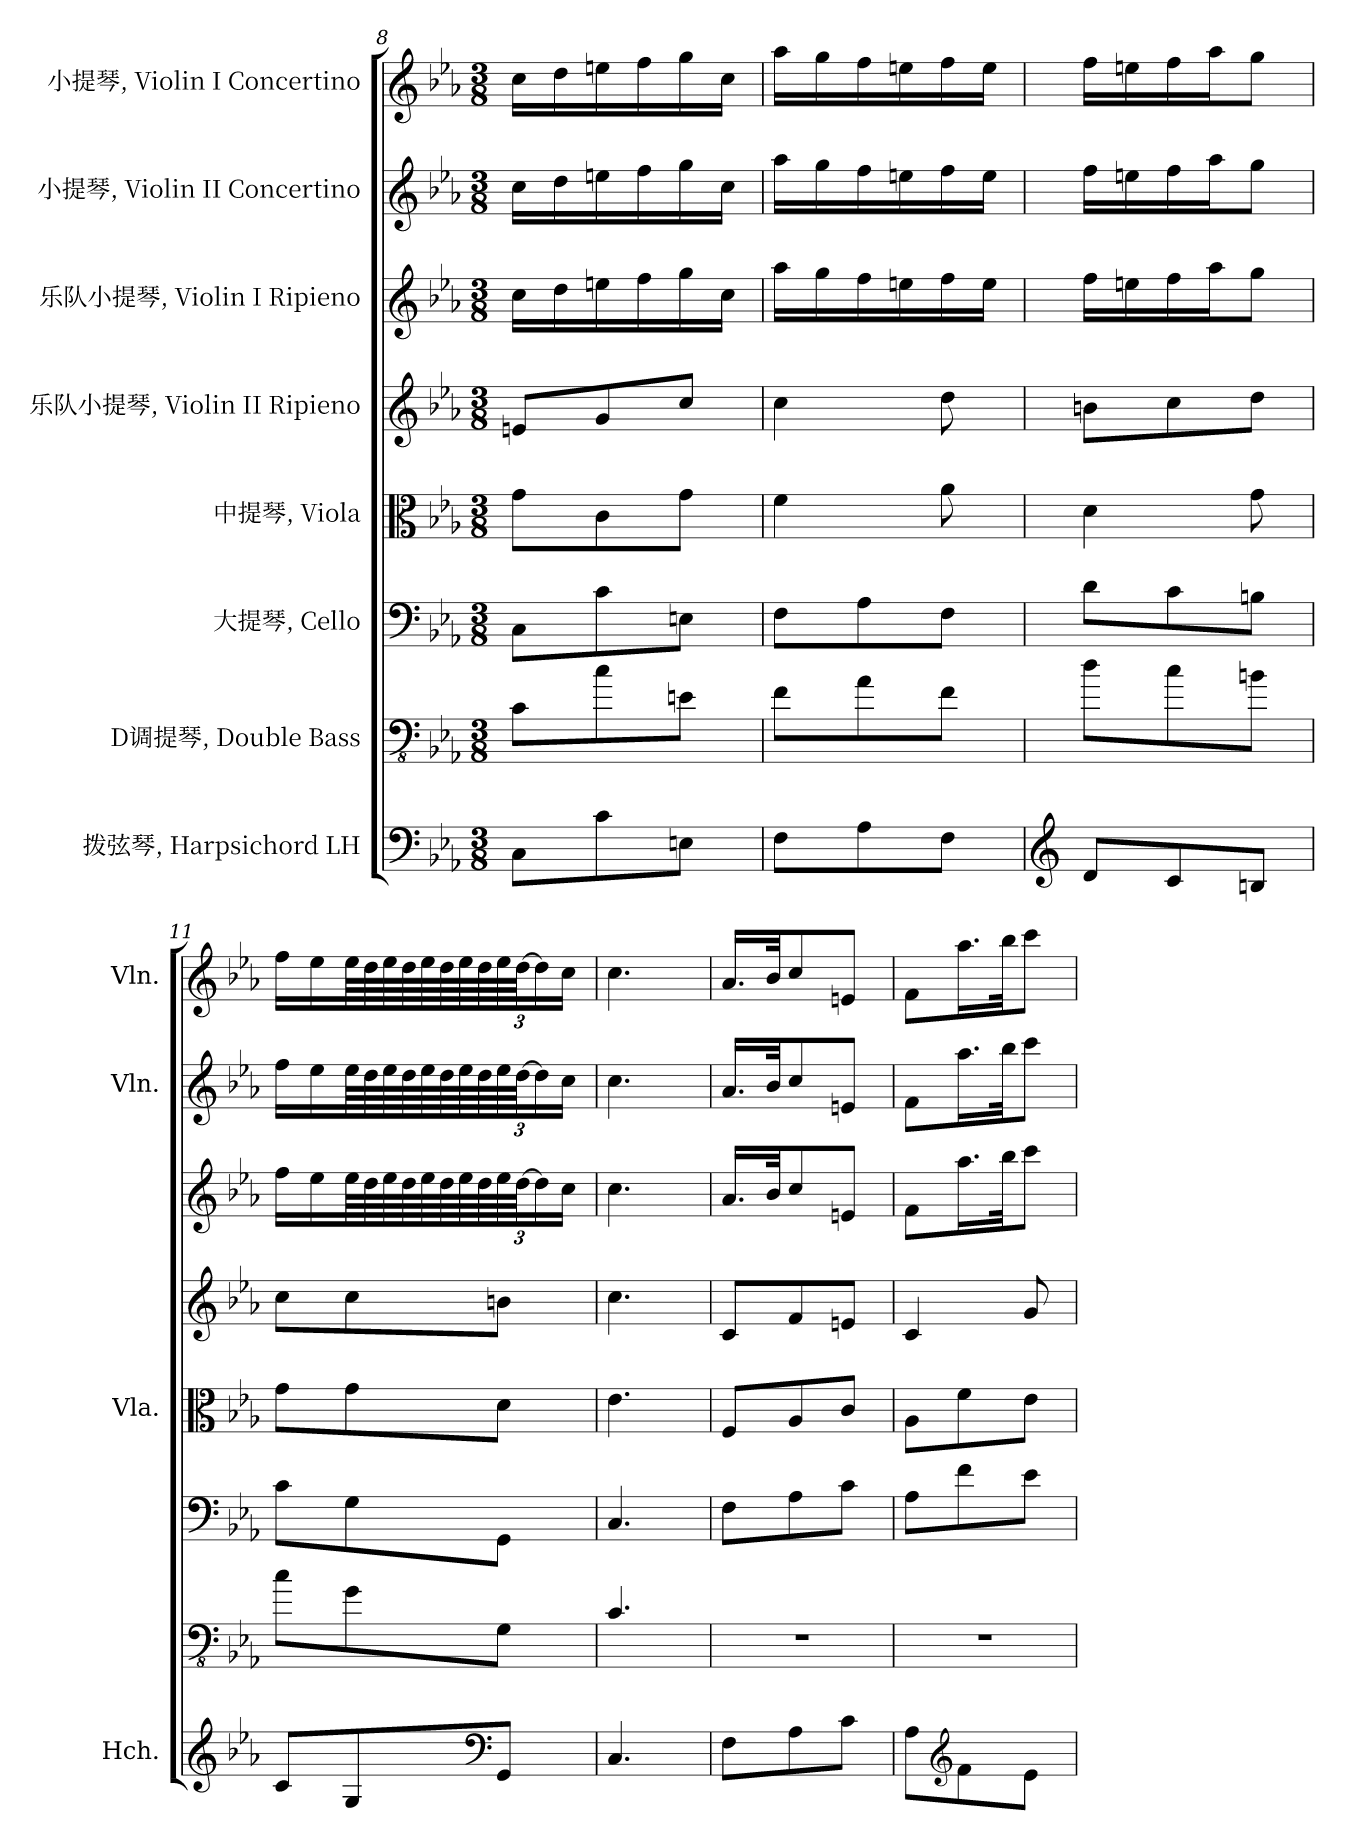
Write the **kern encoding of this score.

**kern	**kern	**kern	**kern	**kern	**kern	**kern	**kern
*part8	*part7	*part6	*part5	*part4	*part3	*part2	*part1
*staff8	*staff7	*staff6	*staff5	*staff4	*staff3	*staff2	*staff1
*I"拨弦琴, Harpsichord LH	*I"D调提琴, Double Bass	*I"大提琴, Cello	*I"中提琴, Viola	*I"乐队小提琴, Violin II Ripieno	*I"乐队小提琴, Violin I Ripieno	*I"小提琴, Violin II Concertino	*I"小提琴, Violin I Concertino
*I'Hch.	*	*	*I'Vla.	*	*	*I'Vln.	*I'Vln.
*clefF4	*clefFv4	*clefF4	*clefC3	*clefG2	*clefG2	*clefG2	*clefG2
*	*ITrd7c12	*	*	*	*	*	*
*k[b-e-a-]	*k[b-e-a-]	*k[b-e-a-]	*k[b-e-a-]	*k[b-e-a-]	*k[b-e-a-]	*k[b-e-a-]	*k[b-e-a-]
*M3/8	*M3/8	*M3/8	*M3/8	*M3/8	*M3/8	*M3/8	*M3/8
=8	=8	=8	=8	=8	=8	=8	=8
8C\L	8CC\L	8C\L	8g\L	8en/L	16cc\LL	16cc\LL	16cc\LL
.	.	.	.	.	16dd\	16dd\	16dd\
8c\	8C\	8c\	8c\	8g/	16een\	16een\	16een\
.	.	.	.	.	16ff\	16ff\	16ff\
8En\J	8EEn\J	8En\J	8g\J	8cc/J	16gg\	16gg\	16gg\
.	.	.	.	.	16cc\JJ	16cc\JJ	16cc\JJ
=9	=9	=9	=9	=9	=9	=9	=9
8F\L	8FF\L	8F\L	4f\	4cc\	16aa-\LL	16aa-\LL	16aa-\LL
.	.	.	.	.	16gg\	16gg\	16gg\
8A-\	8AA-\	8A-\	.	.	16ff\	16ff\	16ff\
.	.	.	.	.	16een\	16een\	16een\
8F\J	8FF\J	8F\J	8a-\	8dd\	16ff\	16ff\	16ff\
.	.	.	.	.	16ee\JJ	16ee\JJ	16ee\JJ
=10	=10	=10	=10	=10	=10	=10	=10
*clefG2	*	*	*	*	*	*	*
8d/L	8D\L	8d\L	4d\	8bn\L	16ff\LL	16ff\LL	16ff\LL
.	.	.	.	.	16een\	16een\	16een\
8c/	8C\	8c\	.	8cc\	16ff\	16ff\	16ff\
.	.	.	.	.	16aa-\J	16aa-\J	16aa-\J
8Bn/J	8BBn\J	8Bn\J	8g\	8dd\J	8gg\J	8gg\J	8gg\J
!!LO:PB:g=z
=11	=11	=11	=11	=11	=11	=11	=11
8c/L	8C\L	8c\L	8g\L	8cc\L	16ff\LL	16ff\LL	16ff\LL
.	.	.	.	.	16ee-\	16ee-\	16ee-\
*	*	*	*	*	*	*	*MM35
8G/	8GG\	8G\	8g\	8cc\	64ee-\LL	64ee-\LL	64ee-\LL
.	.	.	.	.	64dd\	64dd\	64dd\
.	.	.	.	.	64ee-\	64ee-\	64ee-\
*	*	*	*	*	*	*	*MM45
.	.	.	.	.	64dd\	64dd\	64dd\
.	.	.	.	.	64ee-\	64ee-\	64ee-\
.	.	.	.	.	64dd\	64dd\	64dd\
.	.	.	.	.	64ee-\	64ee-\	64ee-\
*	*	*	*	*	*	*	*MM40
.	.	.	.	.	64dd\	64dd\	64dd\
*clefF4	*	*	*	*	*	*	*
*	*	*	*	*	*Xbrackettup	*Xbrackettup	*Xbrackettup
8GG/J	8GGG\J	8GG\J	8d\J	8bn\J	96ee-\	96ee-\	96ee-\
.	.	.	.	.	[96dd\JJ	[96dd\JJ	[96dd\JJ
.	.	.	.	.	24dd\]	24dd\]	24dd\]
.	.	.	.	.	16cc\JJ	16cc\JJ	16cc\JJ
=12	=12	=12	=12	=12	=12	=12	=12
4.C/	4.CC/	4.C/	4.e-\	4.cc\	4.cc\	4.cc\	4.cc\
=13	=13	=13	=13	=13	=13	=13	=13
8F\L	4.r	8F\L	8F/L	8c/L	16.a-/LL	16.a-/LL	16.a-/LL
.	.	.	.	.	32b-/JK	32b-/JK	32b-/JK
8A-\	.	8A-\	8A-/	8f/	8cc/	8cc/	8cc/
8c\J	.	8c\J	8c/J	8en/J	8en/J	8en/J	8en/J
=14	=14	=14	=14	=14	=14	=14	=14
8A-\L	4.r	8A-\L	8A-\L	4c/	8f\L	8f\L	8f\L
*clefG2	*	*	*	*	*	*	*
8f\	.	8f\	8f\	.	16.aa-\L	16.aa-\L	16.aa-\L
.	.	.	.	.	32bb-\JK	32bb-\JK	32bb-\JK
8e-\J	.	8e-\J	8e-\J	8g/	8ccc\J	8ccc\J	8ccc\J
=	=	=	=	=	=	=	=
*-	*-	*-	*-	*-	*-	*-	*-
